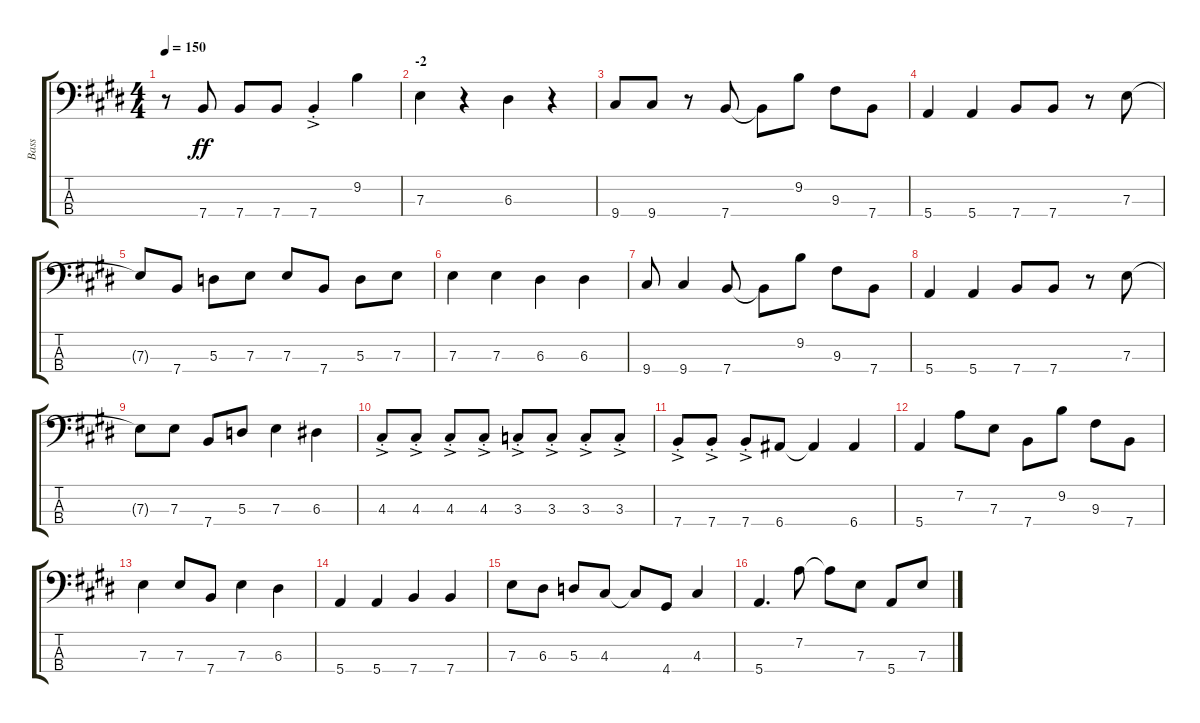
\track ("Bass" "Bass") {instrument electricbassfinger}
\staff {score tabs}
\tuning (G2 D2 A1 E1) {hide}
\ts (4 4)
\tempo 150
\clef f4
\ks e
r.8{dy ff} 7.4.8 7.4.8 7.4.8 7.4{ac st}.4 9.2.4 |
\section ("" "-2")
7.3.4 r.4 6.3.4 r.4 |
9.4.8 9.4.8 r.8 7.4.8 7.4{t}.8 9.2.8 9.3.8 7.4.8 |
5.4.4 5.4.4 7.4.8 7.4.8 r.8 7.3.8 |
7.3{t}.8 7.4.8 5.3.8 7.3.8 7.3.8 7.4.8 5.3.8 7.3.8 |
7.3.4 7.3.4 6.3.4 6.3.4 |
9.4.8 9.4.4 7.4.8 7.4{t}.8 9.2.8 9.3.8 7.4.8 |
5.4.4 5.4.4 7.4.8 7.4.8 r.8 7.3.8 |
7.3{t}.8 7.3.8 7.4.8 5.3.8 7.3.4 6.3.4 |
4.3{ac st}.8 4.3{ac st}.8 4.3{ac st}.8 4.3{ac st}.8 3.3{ac st}.8 3.3{ac st}.8 3.3{ac st}.8 3.3{ac st}.8 |
7.4{ac st}.8 7.4{ac st}.8 7.4{ac st}.8 6.4.8 6.4{t}.4 6.4.4 |
5.4.4 7.2.8 7.3.8 7.4.8 9.2.8 9.3.8 7.4.8 |
7.3.4 7.3.8 7.4.8 7.3.4 6.3.4 |
5.4.4 5.4.4 7.4.4 7.4.4 |
7.3.8 6.3.8 5.3.8 4.3.8 4.3{t}.8 4.4.8 4.3.4 |
5.4.4{d} 7.2.8 7.2{t}.8 7.3.8 5.4.8 7.3.8
